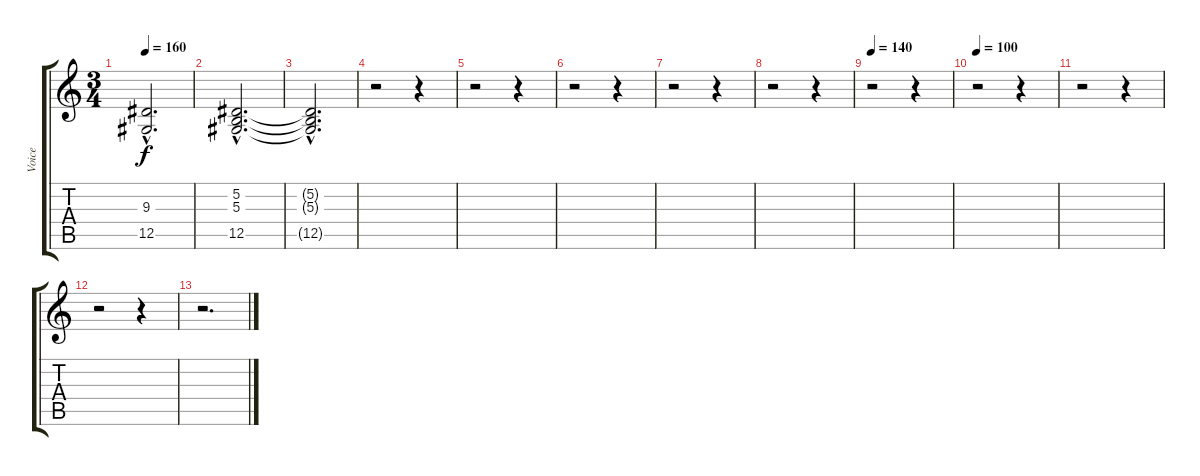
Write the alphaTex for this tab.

\track ("Voice" "Voice") {instrument clarinet}
\staff {score tabs}
\tuning (Eb4 Bb3 Gb3 Db3 Ab2 Eb2) {hide}
\ts (3 4)
\tempo 160
\clef g2
\ks c
(9.3{hac} 12.5{hac}).2{d dy f} |
(5.2{hac} 5.3{hac} 12.5{hac}).2{d volume 7} |
(5.2{hac t} 5.3{hac t} 12.5{hac t}).2{d} |
r.2 r.4 |
r.2 r.4 |
r.2 r.4 |
r.2 r.4 |
r.2 r.4 |
\tempo 140
r.2 r.4 |
\tempo 100
r.2 r.4 |
r.2 r.4 |
r.2 r.4 |
r.2{d}
